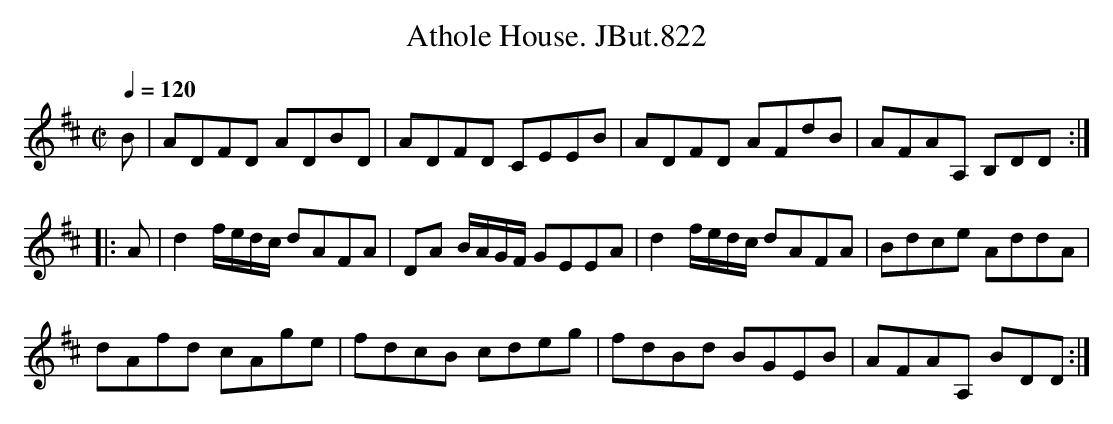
X:1
T:Athole House. JBut.822
M:C|
L:1/8
Q:1/4=120
K:D
B|ADFD ADBD|ADFD CEEB|ADFD AFdB|AFAA, B,DD:|
|:A|d2 f/e/d/c/ dAFA|DA B/A/G/F/ GEEA|d2 f/e/d/c/ dAFA|Bdce AddA|
dAfd cAge|fdcB cdeg|fdBd BGEB|AFAA, BDD:|
